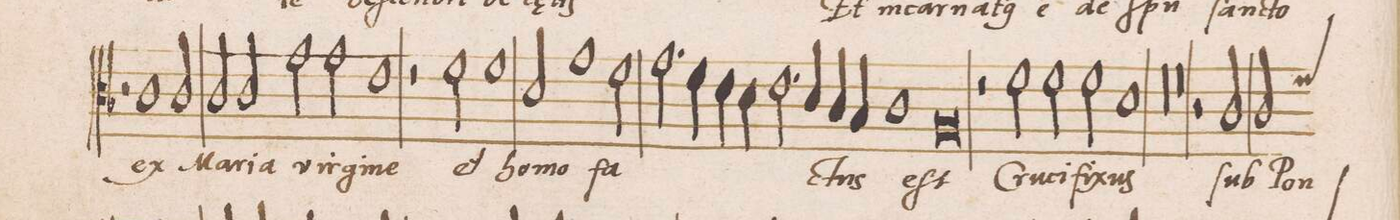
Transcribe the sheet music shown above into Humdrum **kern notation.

**kern	**text
*I"ALTVS	*
*clefC3	*
*k[b-]	*
*met(C|)	*
*M2/1	*
2r	.
1c	ex
2c/	Ma-
=49	=49
2c/	-ri-
2c/	-a
2g\	vir-
2g\	-gi-
=50-	=50-
1e	-ne
2r	.
2f\	et
=51-	=51-
1f	ho-
2d/	-mo
1g\	fa-
=52-	=52-
2f\	.
2.g\	.
4f\	.
=53-	=53-
4e\	.
4d\	.
2.e\	.
4d/	.
4c/	-ctus
4B-/	.
=54-	=54-
1c	.
0A	eſt
=55-	=55-
2r	.
2f\	Cru-
=56-	=56-
2f\	-ci-
2f\	-fi-
1d	-xus
=57-	=57-
00r	.
=58-	=58-
=59-	=59-
0r	.
=60	=60
2r	.
2c/	ſub
2c/	Pon-
*custos:f	*
*-	*-
